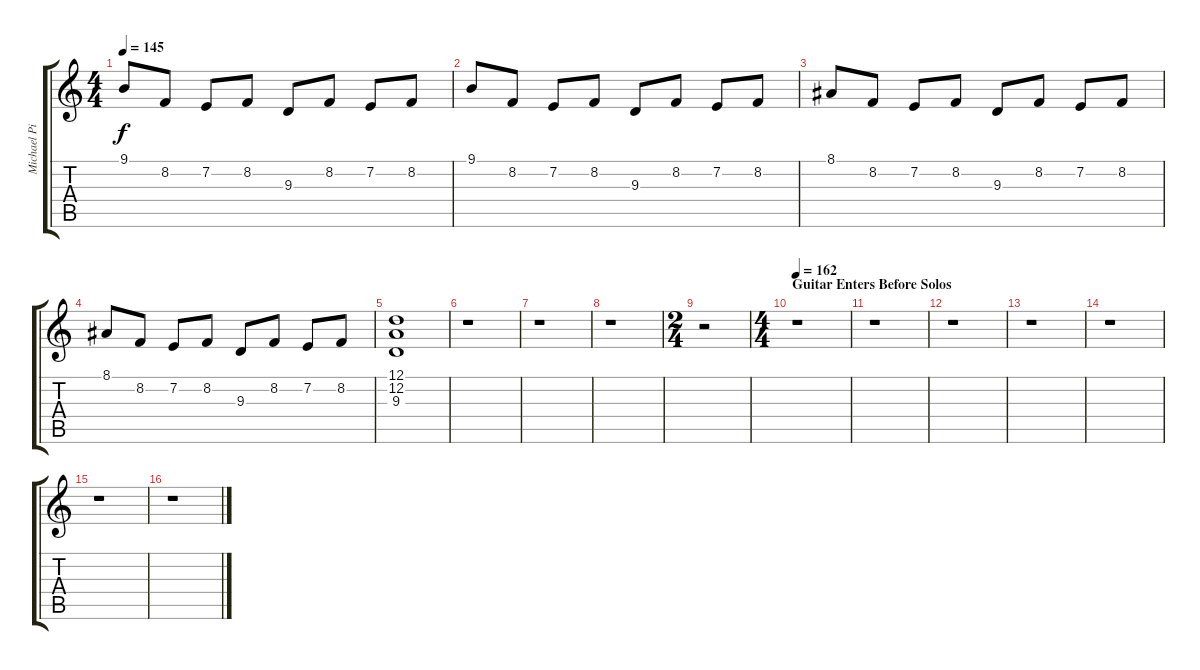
\track ("Michael Pinella Piano" "Michael Pi") {instrument acousticgrandpiano}
\staff {score tabs}
\tuning (D4 A3 F3 C3 G2 D2) {hide}
\ts (4 4)
\tempo 145
\clef g2
\ks c
9.1.8{dy f} 8.2.8 7.2.8 8.2.8 9.3.8 8.2.8 7.2.8 8.2.8 |
9.1.8 8.2.8 7.2.8 8.2.8 9.3.8 8.2.8 7.2.8 8.2.8 |
8.1.8 8.2.8 7.2.8 8.2.8 9.3.8 8.2.8 7.2.8 8.2.8 |
8.1.8 8.2.8 7.2.8 8.2.8 9.3.8 8.2.8 7.2.8 8.2.8 |
(12.1 12.2 9.3).1 |
r.1 |
r.1 |
r.1 |
\ts (2 4)
r.2 |
\ts (4 4)
\section ("" "Guitar Enters Before Solos")
\tempo 162
r.1 |
r.1 |
r.1 |
r.1 |
r.1 |
r.1 |
r.1
